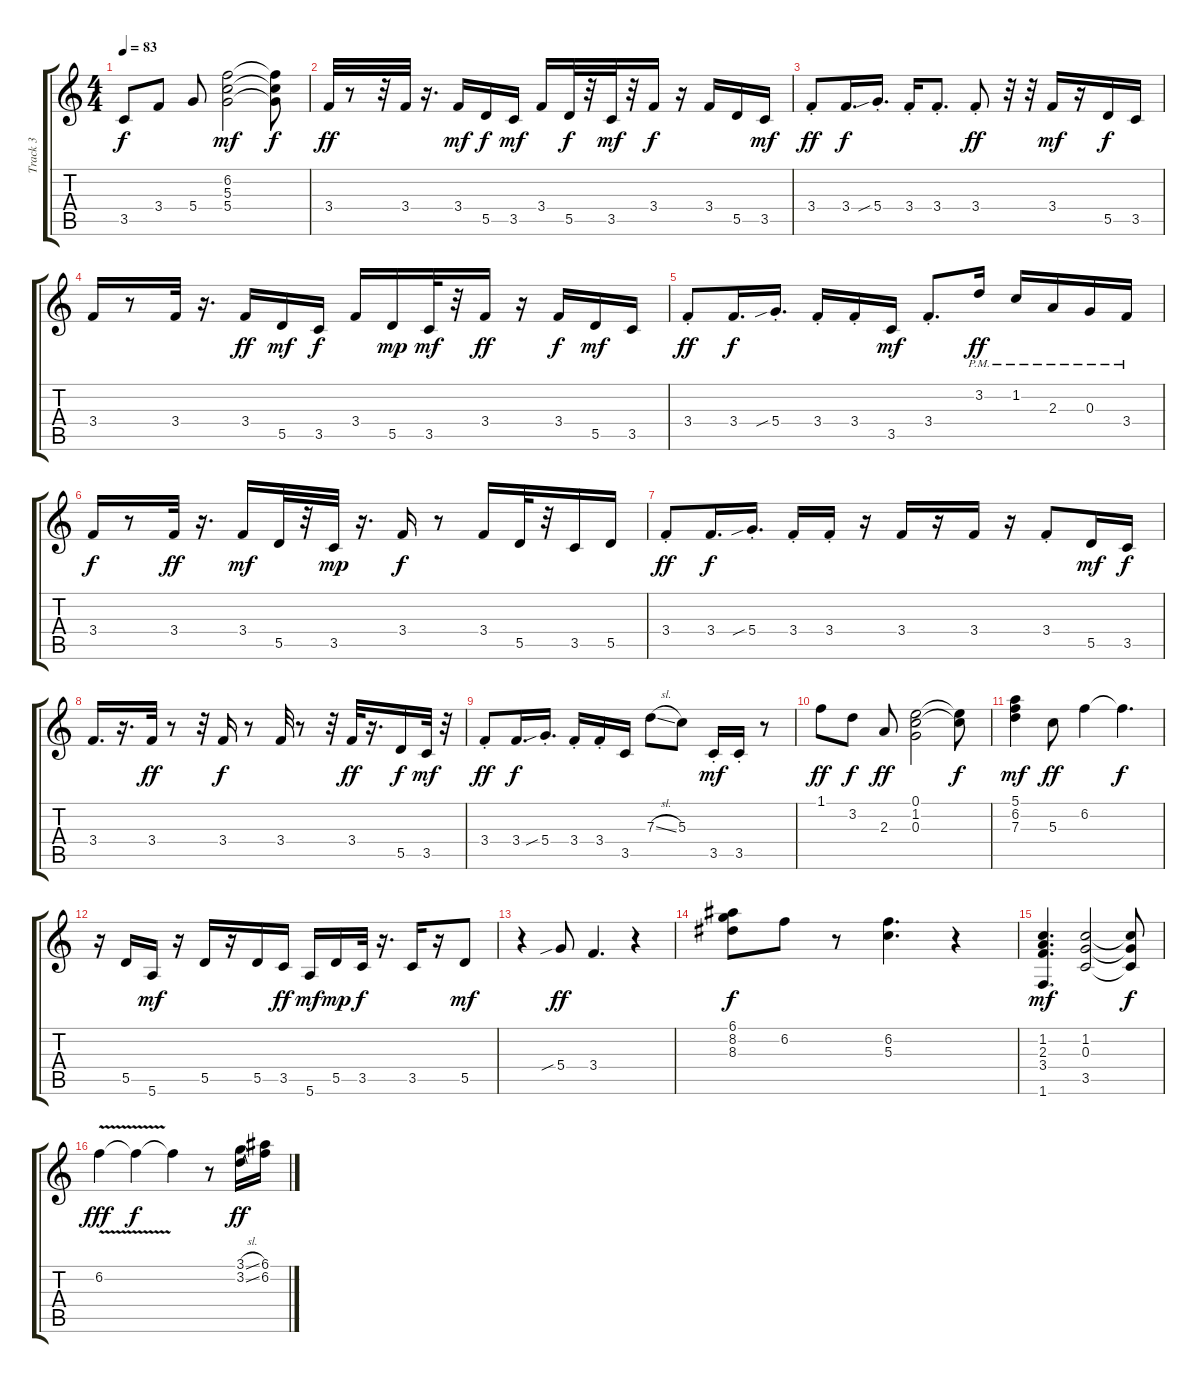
\track ("Track 3" "Track 3") {instrument electricguitarclean}
\staff {score tabs}
\tuning (E4 B3 G3 D3 A2 E2) {hide}
\ts (4 4)
\tempo 83
\clef g2
\ks c
3.5.8{dy f} 3.4.8 5.4.8 (6.2 5.3 5.4).2{dy mf} (6.2{t} 5.3{t} 5.4{t}).8{dy f} |
3.4.32{dy ff} r.8 r.32 3.4.32 r.16{d} 3.4.16{dy mf} 5.5.16{dy f} 3.5.16{dy mf} 3.4.16 5.5.32{dy f} r.32 3.5.32{dy mf} r.32 3.4.16{dy f} r.16 3.4.16 5.5.16 3.5.16{dy mf} |
3.4{st}.8{dy ff} 3.4.16{d dy f} 5.4{sib st}.16{d} 3.4{st}.16 3.4{st}.8{d} 3.4{st}.8{dy ff} r.32 r.32 3.4.16{dy mf} r.16 5.5.16{dy f} 3.5.16 |
3.4.16 r.8 3.4.32 r.16{d} 3.4.16{dy ff} 5.5.16{dy mf} 3.5.16{dy f} 3.4.16 5.5.16{dy mp} 3.5.32{dy mf} r.32 3.4.16{dy ff} r.16 3.4.16{dy f} 5.5.16{dy mf} 3.5.16 |
3.4{st}.8{dy ff} 3.4.16{d dy f} 5.4{sib st}.16{d} 3.4{st}.16 3.4{st}.16 3.5.16{dy mf} 3.4{st}.8{d} 3.2{pm}.16{dy ff} 1.2{pm}.16 2.3{pm}.16 0.3{pm}.16 3.4{pm}.16 |
3.4.16{dy f} r.8 3.4.32{dy ff} r.16{d} 3.4.16{dy mf} 5.5.32 r.32 3.5.32{dy mp} r.16{d} 3.4.16{dy f} r.8 3.4.16 5.5.32 r.32 3.5.16 5.5.16 |
3.4{st}.8{dy ff} 3.4.16{d dy f} 5.4{sib st}.16{d} 3.4{st}.16 3.4{st}.16 r.16 3.4.16 r.16 3.4.16 r.16 3.4{st}.8 5.5.16{dy mf} 3.5.16{dy f} |
3.4.16{d} r.16{d} 3.4.32{dy ff} r.8 r.32 3.4.16{dy f} r.8 3.4.32 r.8 r.32 3.4.32{dy ff} r.16{d} 5.5.16{dy f} 3.5.32{dy mf} r.32 |
3.4{st}.8{dy ff} 3.4.16{d dy f} 5.4{sib st}.16{d} 3.4{st}.16 3.4{st}.16 3.5.16 7.3{sl}.8 5.3.8 3.5{st}.16{dy mf} 3.5{st}.16 r.8 |
1.1.8{dy ff} 3.2.8{dy f} 2.3.8{dy ff} (0.1 1.2 0.3).2 (0.1{t} 1.2{t}).8{dy f} |
(5.1 6.2 7.3).4{dy mf} 5.3.8{dy ff} 6.2.4 6.2{t}.4{d dy f} |
r.16 5.5.16 5.6.16{dy mf} r.16 5.5.16 r.16 5.5.16 3.5.16{dy ff} 5.6.16{dy mf} 5.5.16{dy mp} 3.5.32{dy f} r.16{d} 3.5.16 r.16 5.5.8{dy mf} |
r.4 5.4{sib}.8{dy ff} 3.4.4{d} r.4 |
(6.1 8.2 8.3).8{dy f balance 4} 6.2.8 r.8 (6.2 5.3).4{d} r.4 |
(1.2 2.3 3.4 1.6).4{d dy mf} (1.2 0.3 3.5).2 (1.2{t} 0.3{t} 3.5{t}).8{dy f} |
6.2{v}.4{dy fff} 6.2{t}.4{dy f} 6.2{t}.4 r.8 (3.1{sl} 3.2{sl}).16{dy ff} (6.1 6.2).16
